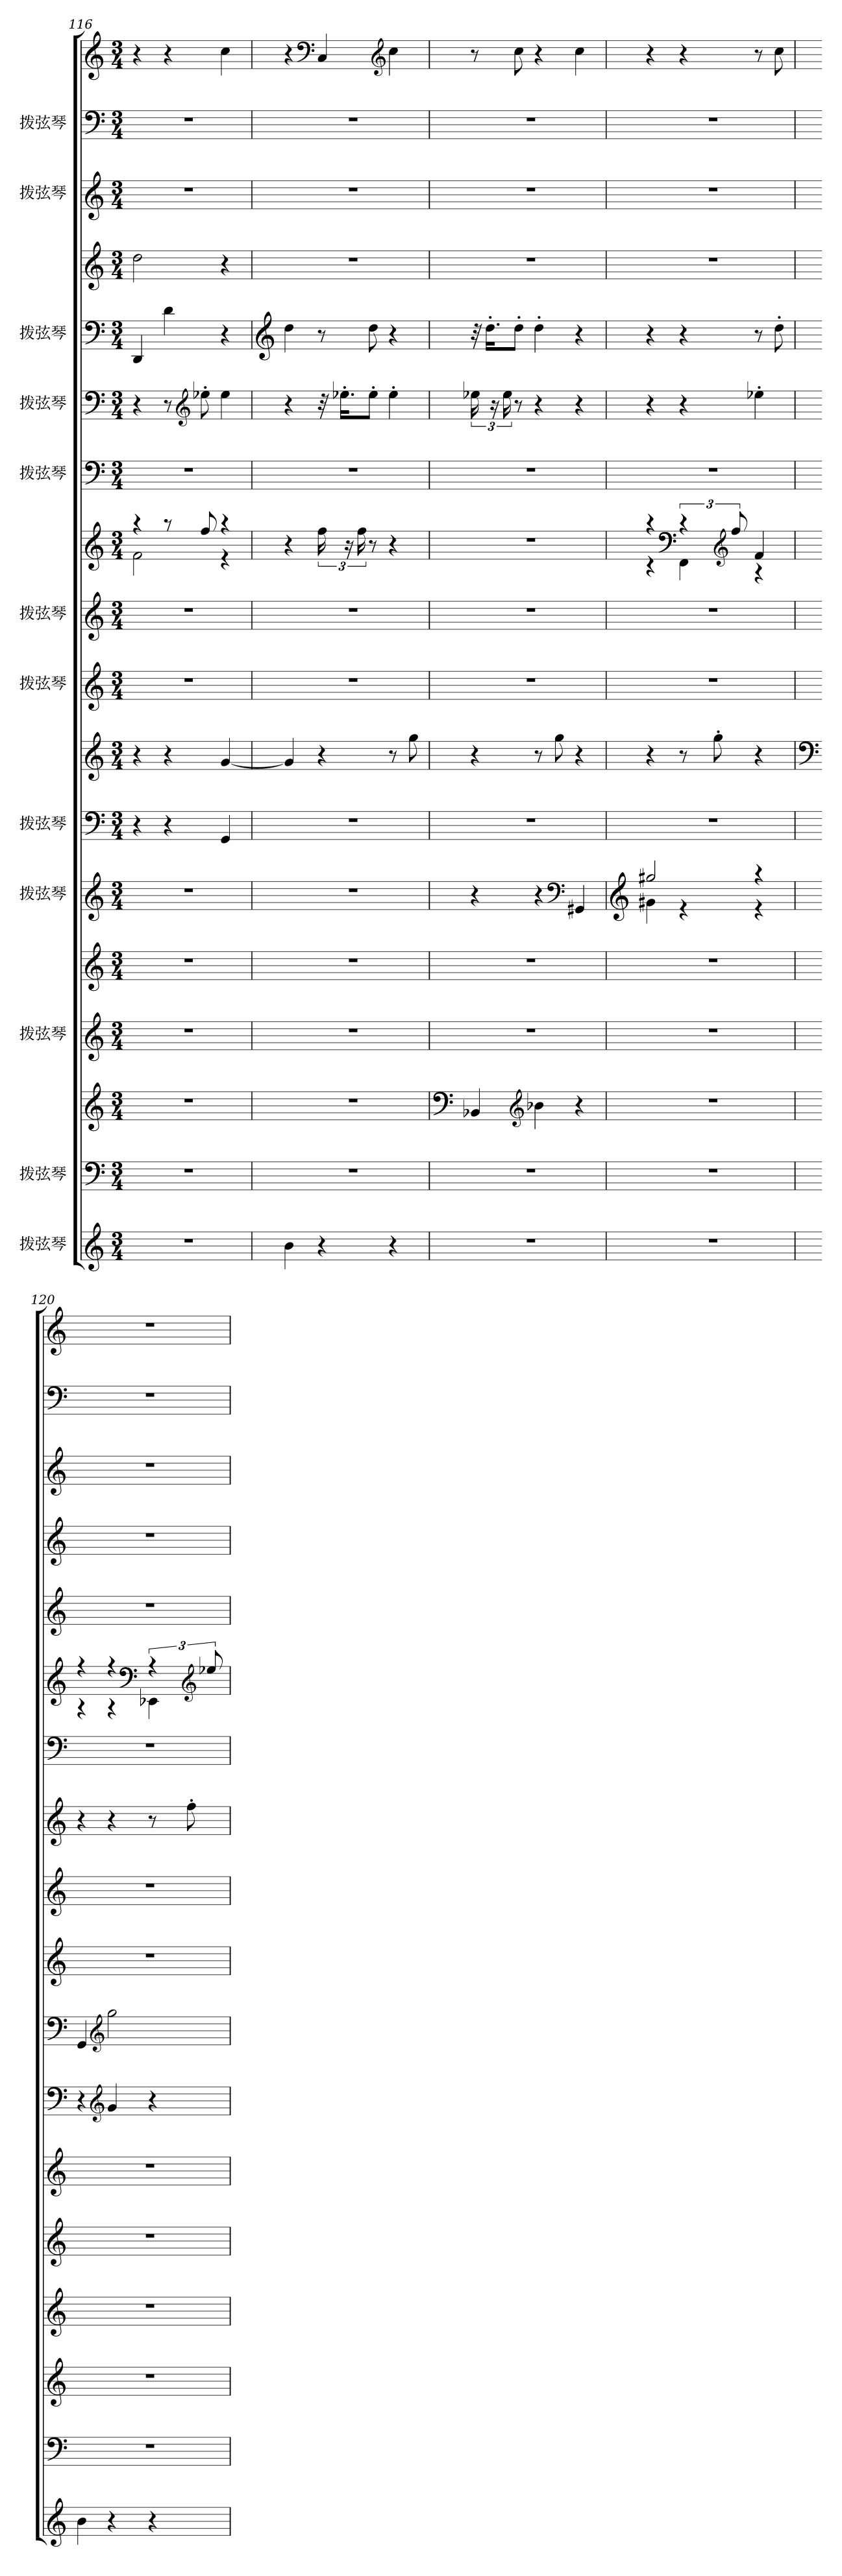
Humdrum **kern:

**kern	**kern	**kern	**kern	**kern	**kern	**kern	**kern	**kern	**kern	**kern	**kern	**kern	**kern	**kern	**kern	**kern	**kern
*part12	*part11	*part11	*part10	*part10	*part9	*part8	*part8	*part7	*part6	*part6	*part5	*part4	*part3	*part3	*part2	*part1	*part1
*staff18	*staff17	*staff16	*staff15	*staff14	*staff13	*staff12	*staff11	*staff10	*staff9	*staff8	*staff7	*staff6	*staff5	*staff4	*staff3	*staff2	*staff1
*I"拨弦琴	*I"拨弦琴	*	*I"拨弦琴	*	*I"拨弦琴	*I"拨弦琴	*	*I"拨弦琴	*I"拨弦琴	*	*I"拨弦琴	*I"拨弦琴	*I"拨弦琴	*	*I"拨弦琴	*I"拨弦琴	*
*clefG2	*clefF4	*clefG2	*clefG2	*clefG2	*clefG2	*clefF4	*clefG2	*clefG2	*clefG2	*clefG2	*clefF4	*clefF4	*clefF4	*clefG2	*clefG2	*clefF4	*clefG2
*k[]	*k[]	*k[]	*k[]	*k[]	*k[]	*k[]	*k[]	*k[]	*k[]	*k[]	*k[]	*k[]	*k[]	*k[]	*k[]	*k[]	*k[]
*M3/4	*M3/4	*M3/4	*M3/4	*M3/4	*M3/4	*M3/4	*M3/4	*M3/4	*M3/4	*M3/4	*M3/4	*M3/4	*M3/4	*M3/4	*M3/4	*M3/4	*M3/4
=116	=116	=116	=116	=116	=116	=116	=116	=116	=116	=116	=116	=116	=116	=116	=116	=116	=116
*	*	*	*	*	*	*	*	*	*	*^	*	*	*	*	*	*	*
2.r	2.r	2.r	2.r	2.r	2.r	4r	4r	2.r	2.r	4r	2f\	2.r	4r	4DD/	2dd\	2.r	2.r	4r
.	.	.	.	.	.	4r	4r	.	.	8r	.	.	8r	4d\	.	.	.	4r
*	*	*	*	*	*	*	*	*	*	*	*	*	*clefG2	*	*	*	*	*
.	.	.	.	.	.	.	.	.	.	8ff/	.	.	8ee-X'\	.	.	.	.	.
.	.	.	.	.	.	4GG/	[4g/	.	.	4r	4r	.	4ee-\	4r	4r	.	.	4cc\
*	*	*	*	*	*	*	*	*	*	*v	*v	*	*	*	*	*	*	*
=117	=117	=117	=117	=117	=117	=117	=117	=117	=117	=117	=117	=117	=117	=117	=117	=117	=117
*	*	*	*	*	*	*	*	*	*	*	*	*	*clefG2	*	*	*	*
4b\	2.r	2.r	2.r	2.r	2.r	2.r	4g/]	2.r	2.r	4r	2.r	4r	4dd\	2.r	2.r	2.r	4r
*	*	*	*	*	*	*	*	*	*	*	*	*	*	*	*	*	*clefF4
4r	.	.	.	.	.	.	4r	.	.	24ff\	.	32r	8r	.	.	.	4C/
.	.	.	.	.	.	.	.	.	.	.	.	16.ee-X'\KL	.	.	.	.	.
.	.	.	.	.	.	.	.	.	.	24r	.	.	.	.	.	.	.
.	.	.	.	.	.	.	.	.	.	24ff\	.	.	.	.	.	.	.
.	.	.	.	.	.	.	.	.	.	8r	.	8ee-'\J	8dd\	.	.	.	.
*	*	*	*	*	*	*	*	*	*	*	*	*	*	*	*	*	*clefG2
4r	.	.	.	.	.	.	8r	.	.	4r	.	4ee-'\	4r	.	.	.	4cc\
.	.	.	.	.	.	.	8gg\	.	.	.	.	.	.	.	.	.	.
!!LO:PB:g=z
=118	=118	=118	=118	=118	=118	=118	=118	=118	=118	=118	=118	=118	=118	=118	=118	=118	=118
*	*	*clefF4	*	*	*	*	*	*	*	*	*	*	*	*	*	*	*
2.r	2.r	4BB-X/	2.r	2.r	4r	2.r	4r	2.r	2.r	2.r	2.r	24ee-X\	32r	2.r	2.r	2.r	8r
.	.	.	.	.	.	.	.	.	.	.	.	.	16.dd'\KL	.	.	.	.
.	.	.	.	.	.	.	.	.	.	.	.	24r	.	.	.	.	.
.	.	.	.	.	.	.	.	.	.	.	.	24ee-\	.	.	.	.	.
.	.	.	.	.	.	.	.	.	.	.	.	8r	8dd'\J	.	.	.	8cc\
*	*	*clefG2	*	*	*	*	*	*	*	*	*	*	*	*	*	*	*
.	.	4b-X\	.	.	4r	.	8r	.	.	.	.	4r	4dd'\	.	.	.	4r
.	.	.	.	.	.	.	8gg\	.	.	.	.	.	.	.	.	.	.
*	*	*	*	*	*clefF4	*	*	*	*	*	*	*	*	*	*	*	*
.	.	4r	.	.	4GG#X/	.	4r	.	.	.	.	4r	4r	.	.	.	4cc\
=119	=119	=119	=119	=119	=119	=119	=119	=119	=119	=119	=119	=119	=119	=119	=119	=119	=119
*	*	*	*	*	*clefG2	*	*	*	*	*	*	*	*	*	*	*	*
*	*	*	*	*	*^	*	*	*	*	*^	*	*	*	*	*	*	*
2.r	2.r	2.r	2.r	2.r	2gg#X/	4g#X\	2.r	4r	2.r	2.r	4r	4r	2.r	4r	4r	2.r	2.r	2.r	4r
*	*	*	*	*	*	*	*	*	*	*	*clefF4	*	*	*	*	*	*	*	*
.	.	.	.	.	.	4r	.	8r	.	.	6r	4FF\	.	4r	4r	.	.	.	4r
.	.	.	.	.	.	.	.	8gg'\	.	.	.	.	.	.	.	.	.	.	.
*	*	*	*	*	*	*	*	*	*	*	*clefG2	*	*	*	*	*	*	*	*
.	.	.	.	.	.	.	.	.	.	.	12ff/	.	.	.	.	.	.	.	.
.	.	.	.	.	4r	4r	.	4r	.	.	4f/	4r	.	4ee-X'\	8r	.	.	.	8r
.	.	.	.	.	.	.	.	.	.	.	.	.	.	.	8dd'\	.	.	.	8cc\
*	*	*	*	*	*v	*v	*	*	*	*	*v	*v	*	*	*	*	*	*	*
=120	=120	=120	=120	=120	=120	=120	=120	=120	=120	=120	=120	=120	=120	=120	=120	=120	=120
*	*	*	*	*	*	*	*clefF4	*	*	*	*	*	*	*	*	*	*
*	*	*	*	*	*	*	*	*	*	*	*	*^	*	*	*	*	*
4b\	2.r	2.r	2.r	2.r	2.r	4r	4GG/	2.r	2.r	4r	2.r	4r	4r	2.r	2.r	2.r	2.r	2.r
*	*	*	*	*	*	*clefG2	*clefG2	*	*	*	*	*	*	*	*	*	*	*
4r	.	.	.	.	.	4g/	2gg\	.	.	4r	.	4r	4r	.	.	.	.	.
*	*	*	*	*	*	*	*	*	*	*	*	*clefF4	*	*	*	*	*	*
4r	.	.	.	.	.	4r	.	.	.	8r	.	6r	4EE-X\	.	.	.	.	.
.	.	.	.	.	.	.	.	.	.	8ff'\	.	.	.	.	.	.	.	.
*	*	*	*	*	*	*	*	*	*	*	*	*clefG2	*	*	*	*	*	*
.	.	.	.	.	.	.	.	.	.	.	.	12ee-X/	.	.	.	.	.	.
*	*	*	*	*	*	*	*	*	*	*	*	*v	*v	*	*	*	*	*
=	=	=	=	=	=	=	=	=	=	=	=	=	=	=	=	=	=
*-	*-	*-	*-	*-	*-	*-	*-	*-	*-	*-	*-	*-	*-	*-	*-	*-	*-
